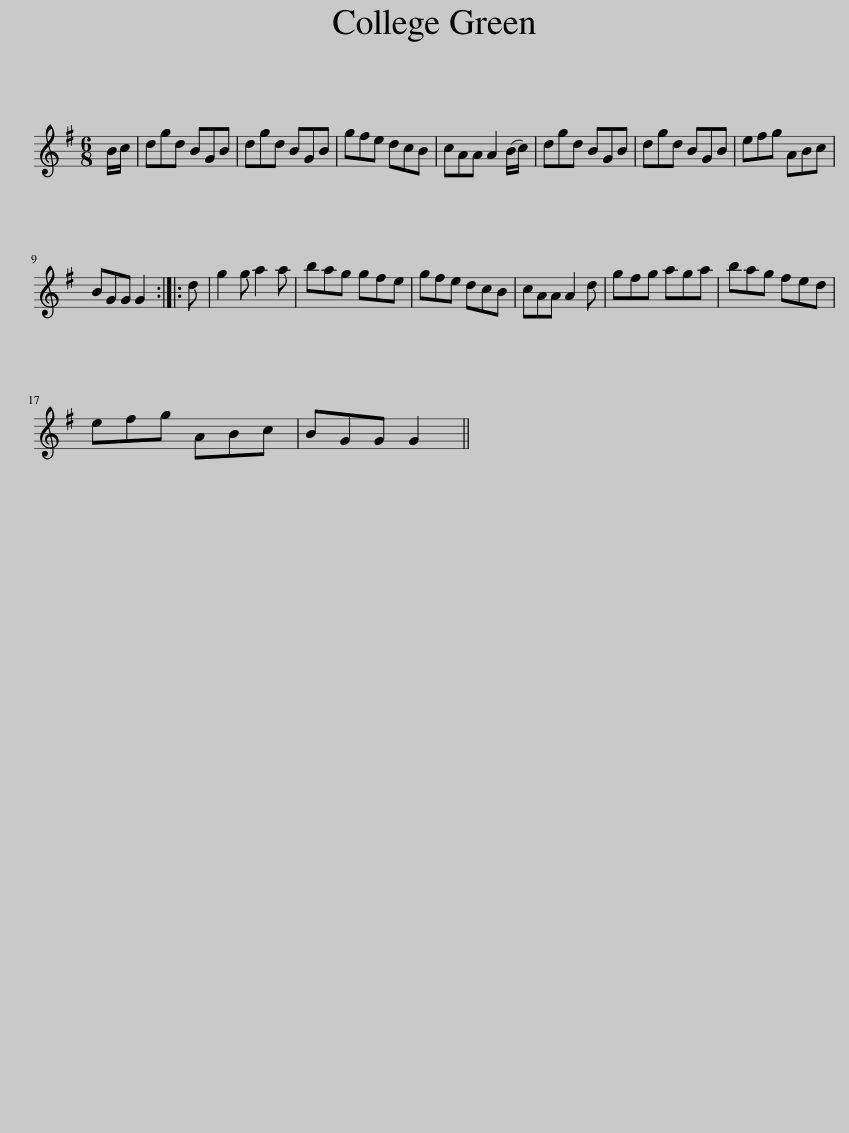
X:1
L:1/8
M:6/8
I:linebreak $
K:G
V:1 treble
V:1
 B/c/ | dgd BGB | dgd BGB | gfe dcB | cAA A2 (B/c/) | %5
 dgd BGB | dgd BGB | efg ABc |$ BGG G2 :: d | %10
 g2 g a2 a | bag gfe | gfe dcB | cAA A2 d | gfg aga | %15
 bag fed |$ efg ABc | BGG G2 || %18
